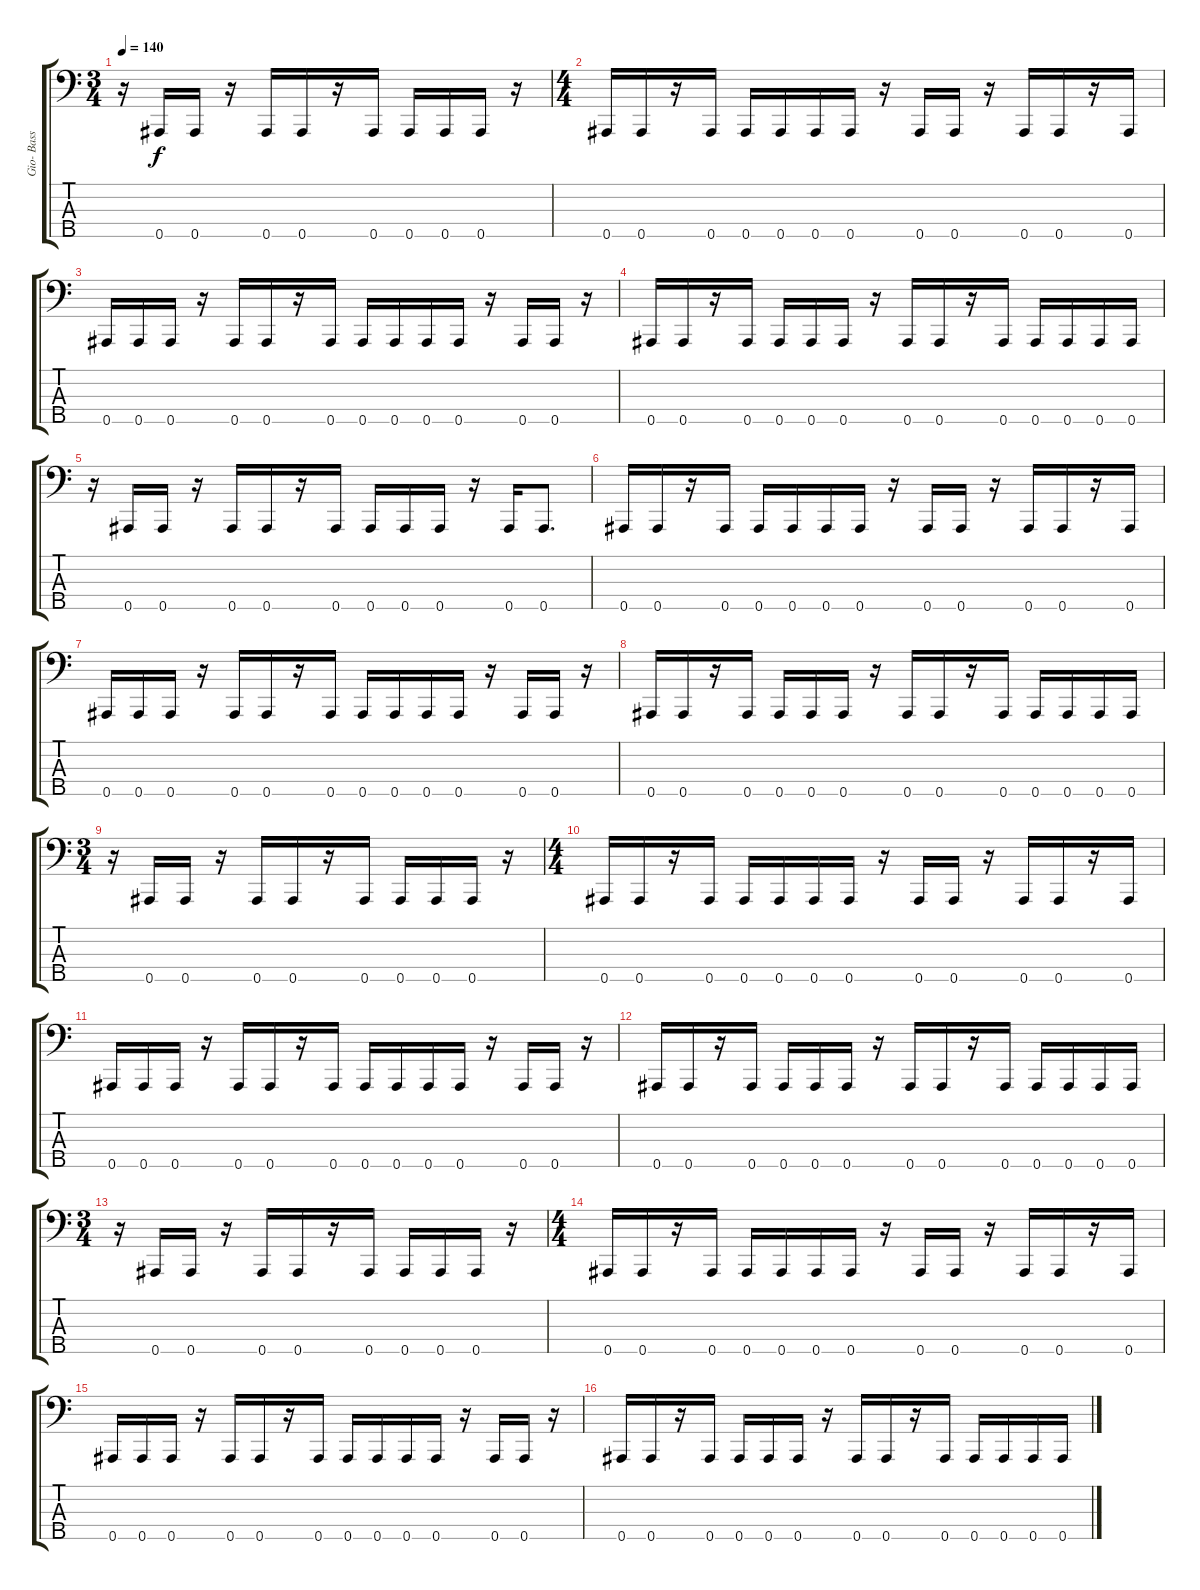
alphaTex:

\track ("Gio- Bass" "Gio- Bass") {instrument electricbassfinger}
\staff {score tabs}
\tuning (Gb2 Db2 Ab1 Eb1 Bb0) {hide}
\ts (3 4)
\tempo 140
\clef f4
\ks c
r.16{dy f} 0.5.16 0.5.16 r.16 0.5.16 0.5.16 r.16 0.5.16 0.5.16 0.5.16 0.5.16 r.16 |
\ts (4 4)
0.5.16 0.5.16 r.16 0.5.16 0.5.16 0.5.16 0.5.16 0.5.16 r.16 0.5.16 0.5.16 r.16 0.5.16 0.5.16 r.16 0.5.16 |
0.5.16 0.5.16 0.5.16 r.16 0.5.16 0.5.16 r.16 0.5.16 0.5.16 0.5.16 0.5.16 0.5.16 r.16 0.5.16 0.5.16 r.16 |
0.5.16 0.5.16 r.16 0.5.16 0.5.16 0.5.16 0.5.16 r.16 0.5.16 0.5.16 r.16 0.5.16 0.5.16 0.5.16 0.5.16 0.5.16 |
r.16 0.5.16 0.5.16 r.16 0.5.16 0.5.16 r.16 0.5.16 0.5.16 0.5.16 0.5.16 r.16 0.5.16 0.5.8{d} |
0.5.16 0.5.16 r.16 0.5.16 0.5.16 0.5.16 0.5.16 0.5.16 r.16 0.5.16 0.5.16 r.16 0.5.16 0.5.16 r.16 0.5.16 |
0.5.16 0.5.16 0.5.16 r.16 0.5.16 0.5.16 r.16 0.5.16 0.5.16 0.5.16 0.5.16 0.5.16 r.16 0.5.16 0.5.16 r.16 |
0.5.16 0.5.16 r.16 0.5.16 0.5.16 0.5.16 0.5.16 r.16 0.5.16 0.5.16 r.16 0.5.16 0.5.16 0.5.16 0.5.16 0.5.16 |
\ts (3 4)
r.16 0.5.16 0.5.16 r.16 0.5.16 0.5.16 r.16 0.5.16 0.5.16 0.5.16 0.5.16 r.16 |
\ts (4 4)
0.5.16 0.5.16 r.16 0.5.16 0.5.16 0.5.16 0.5.16 0.5.16 r.16 0.5.16 0.5.16 r.16 0.5.16 0.5.16 r.16 0.5.16 |
0.5.16 0.5.16 0.5.16 r.16 0.5.16 0.5.16 r.16 0.5.16 0.5.16 0.5.16 0.5.16 0.5.16 r.16 0.5.16 0.5.16 r.16 |
0.5.16 0.5.16 r.16 0.5.16 0.5.16 0.5.16 0.5.16 r.16 0.5.16 0.5.16 r.16 0.5.16 0.5.16 0.5.16 0.5.16 0.5.16 |
\ts (3 4)
r.16 0.5.16 0.5.16 r.16 0.5.16 0.5.16 r.16 0.5.16 0.5.16 0.5.16 0.5.16 r.16 |
\ts (4 4)
0.5.16 0.5.16 r.16 0.5.16 0.5.16 0.5.16 0.5.16 0.5.16 r.16 0.5.16 0.5.16 r.16 0.5.16 0.5.16 r.16 0.5.16 |
0.5.16 0.5.16 0.5.16 r.16 0.5.16 0.5.16 r.16 0.5.16 0.5.16 0.5.16 0.5.16 0.5.16 r.16 0.5.16 0.5.16 r.16 |
0.5.16 0.5.16 r.16 0.5.16 0.5.16 0.5.16 0.5.16 r.16 0.5.16 0.5.16 r.16 0.5.16 0.5.16 0.5.16 0.5.16 0.5.16
